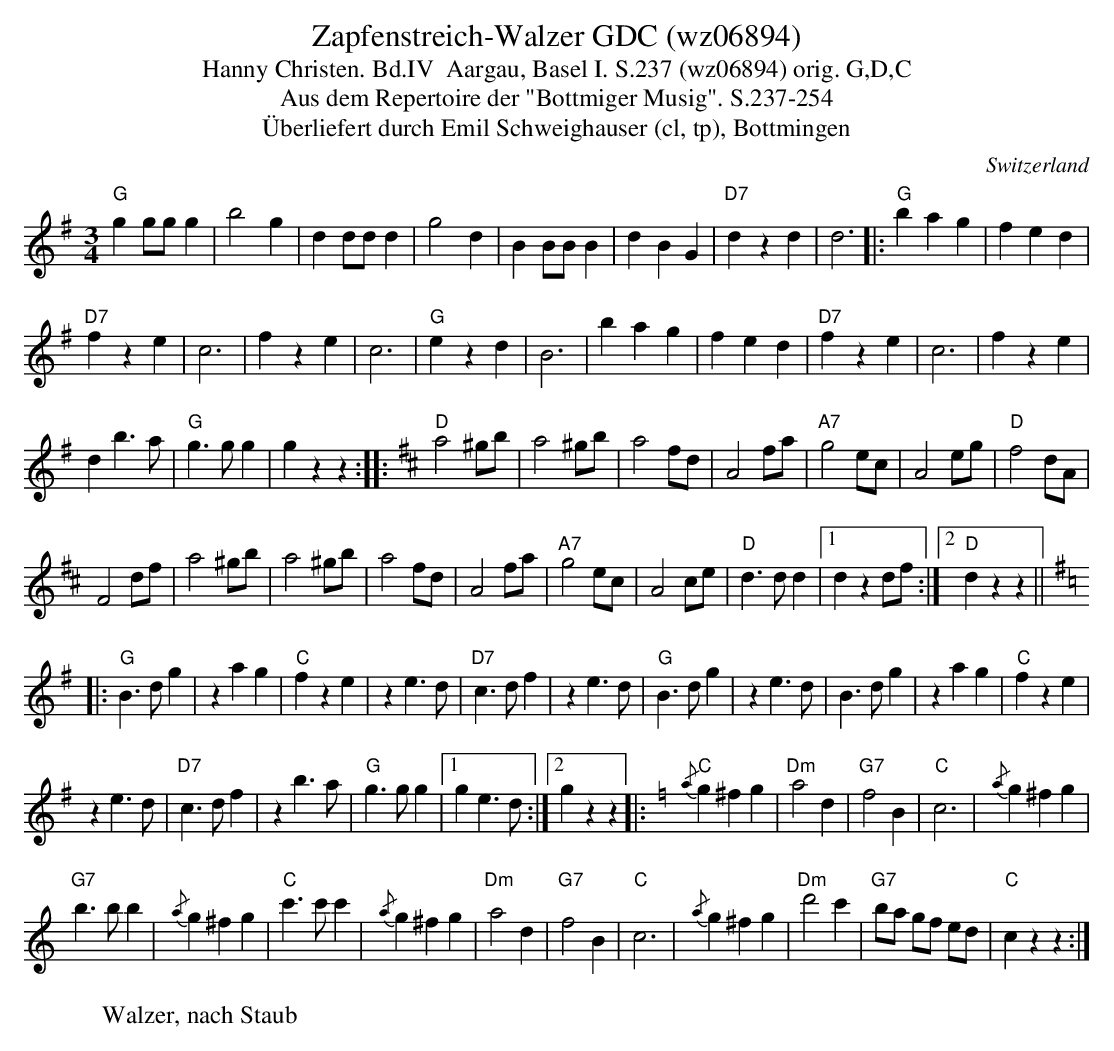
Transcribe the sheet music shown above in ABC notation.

X:1
T:Zapfenstreich-Walzer GDC (wz06894)
T:Hanny Christen. Bd.IV  Aargau, Basel I. S.237 (wz06894) orig. G,D,C
T: Aus dem Repertoire der "Bottmiger Musig". S.237-254
T:Überliefert durch Emil Schweighauser (cl, tp), Bottmingen
M:3/4
L:1/4
O:Switzerland
K:G major
"G"gg/g/g | b2g | dd/d/d | g2d | BB/B/B | dBG | "D7"dzd | d3 |: "G"bag | fed |
"D7"fze | c3 | fze | c3 | "G"ezd | B3 | bag | fed | "D7"fze | c3 | fze |
db>a | "G"g>gg | gzz:: [K:D] "D"a2^g/b/ | a2 ^g/b/ | a2f/d/ | A2f/a/ | "A7"g2e/c/ | A2e/g/ | "D"f2d/A/ |
F2d/f/ | a2^g/b/ | a2^g/b/ | a2f/d/ | A2f/a/ | "A7"g2e/c/ | A2c/e/ | "D"d>dd |1 dzd/f/ :|2 "D"dzz || [K:G]
|: "G"B>dg | zag | "C"fze | ze>d | "D7"c>df | ze>d | "G"B>dg | ze>d | B>dg | zag | "C"fze |
ze>d | "D7"c>df | zb>a | "G"g>gg |1 ge>d :|2 gzz |: [K:C] {/a}"C"g^fg | "Dm"a2d | "G7"f2B | "C"c3 |  {/a}g^fg |
"G7"b>bb |  {/a}g^fg | "C"c'>c'c' |  {/a}g^fg | "Dm"a2d | "G7"f2B | "C"c3 |  {/a}g^fg | "Dm"d'2c' | "G7"b/a/ g/f/ e/d/ | "C"czz :|
W: Walzer, nach Staub
